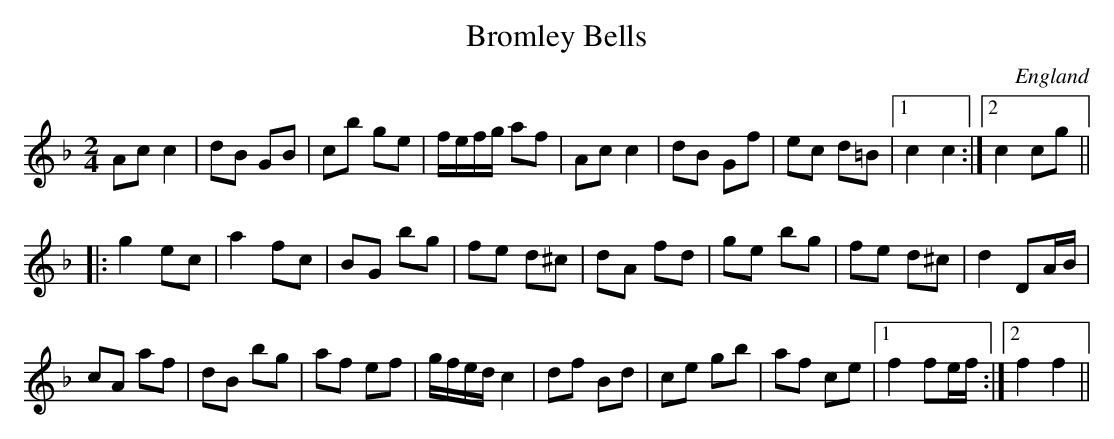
X:1
T:Bromley Bells
O:England
M:2/4
L:1/8
K:F
Acc2 | dB GB | cb ge | f/e/f/g/ af |\
Acc2 | dB Gf | ec d=B |1 c2c2 :|2 c2cg ||
|:\
g2ec | a2fc | BG bg | fe d^c | \
dA fd | ge bg | fe d^c | d2 DA/B/ |
cA af | dB bg | af ef | g/f/e/d/ c2 |\
df Bd | ce gb | af ce |1 f2fe/f/ :|2 f2f2 ||
